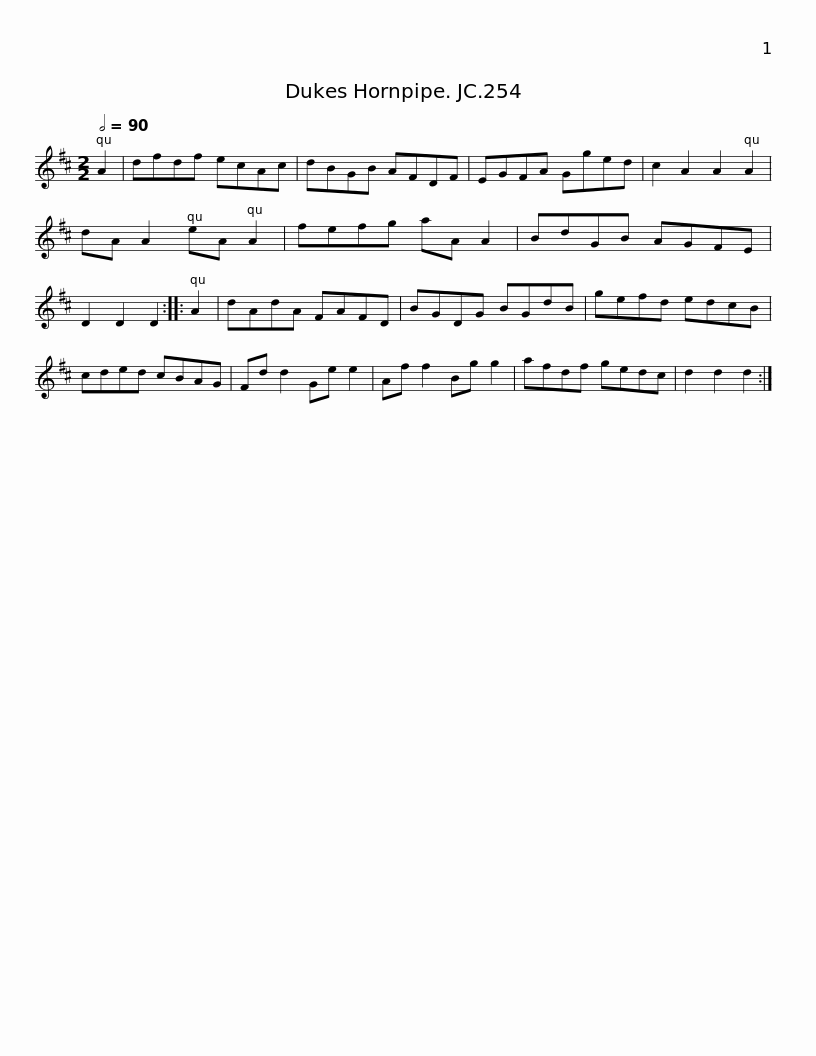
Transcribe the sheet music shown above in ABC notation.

X:1
L:1/8
Q:1/2=90
M:2/2
I:linebreak $
K:D
V:1 treble
V:1
 A2 | dfdf ecAc | dBGB AFDF | EGFA Gged | c2 A2 A2 A2 |$ %5
 dA A2 eA A2 | fefg aA A2 | BdGB AGFE | D2 D2 D2 ::$ A2 | %10
 dAdA FAFD | BGDG BGdB | gefd edcB | cded cBAG |$ Fd d2 Ge e2 | %15
 Af f2 Bg g2 | afdf gedc | d2 d2 d2 :| %18
